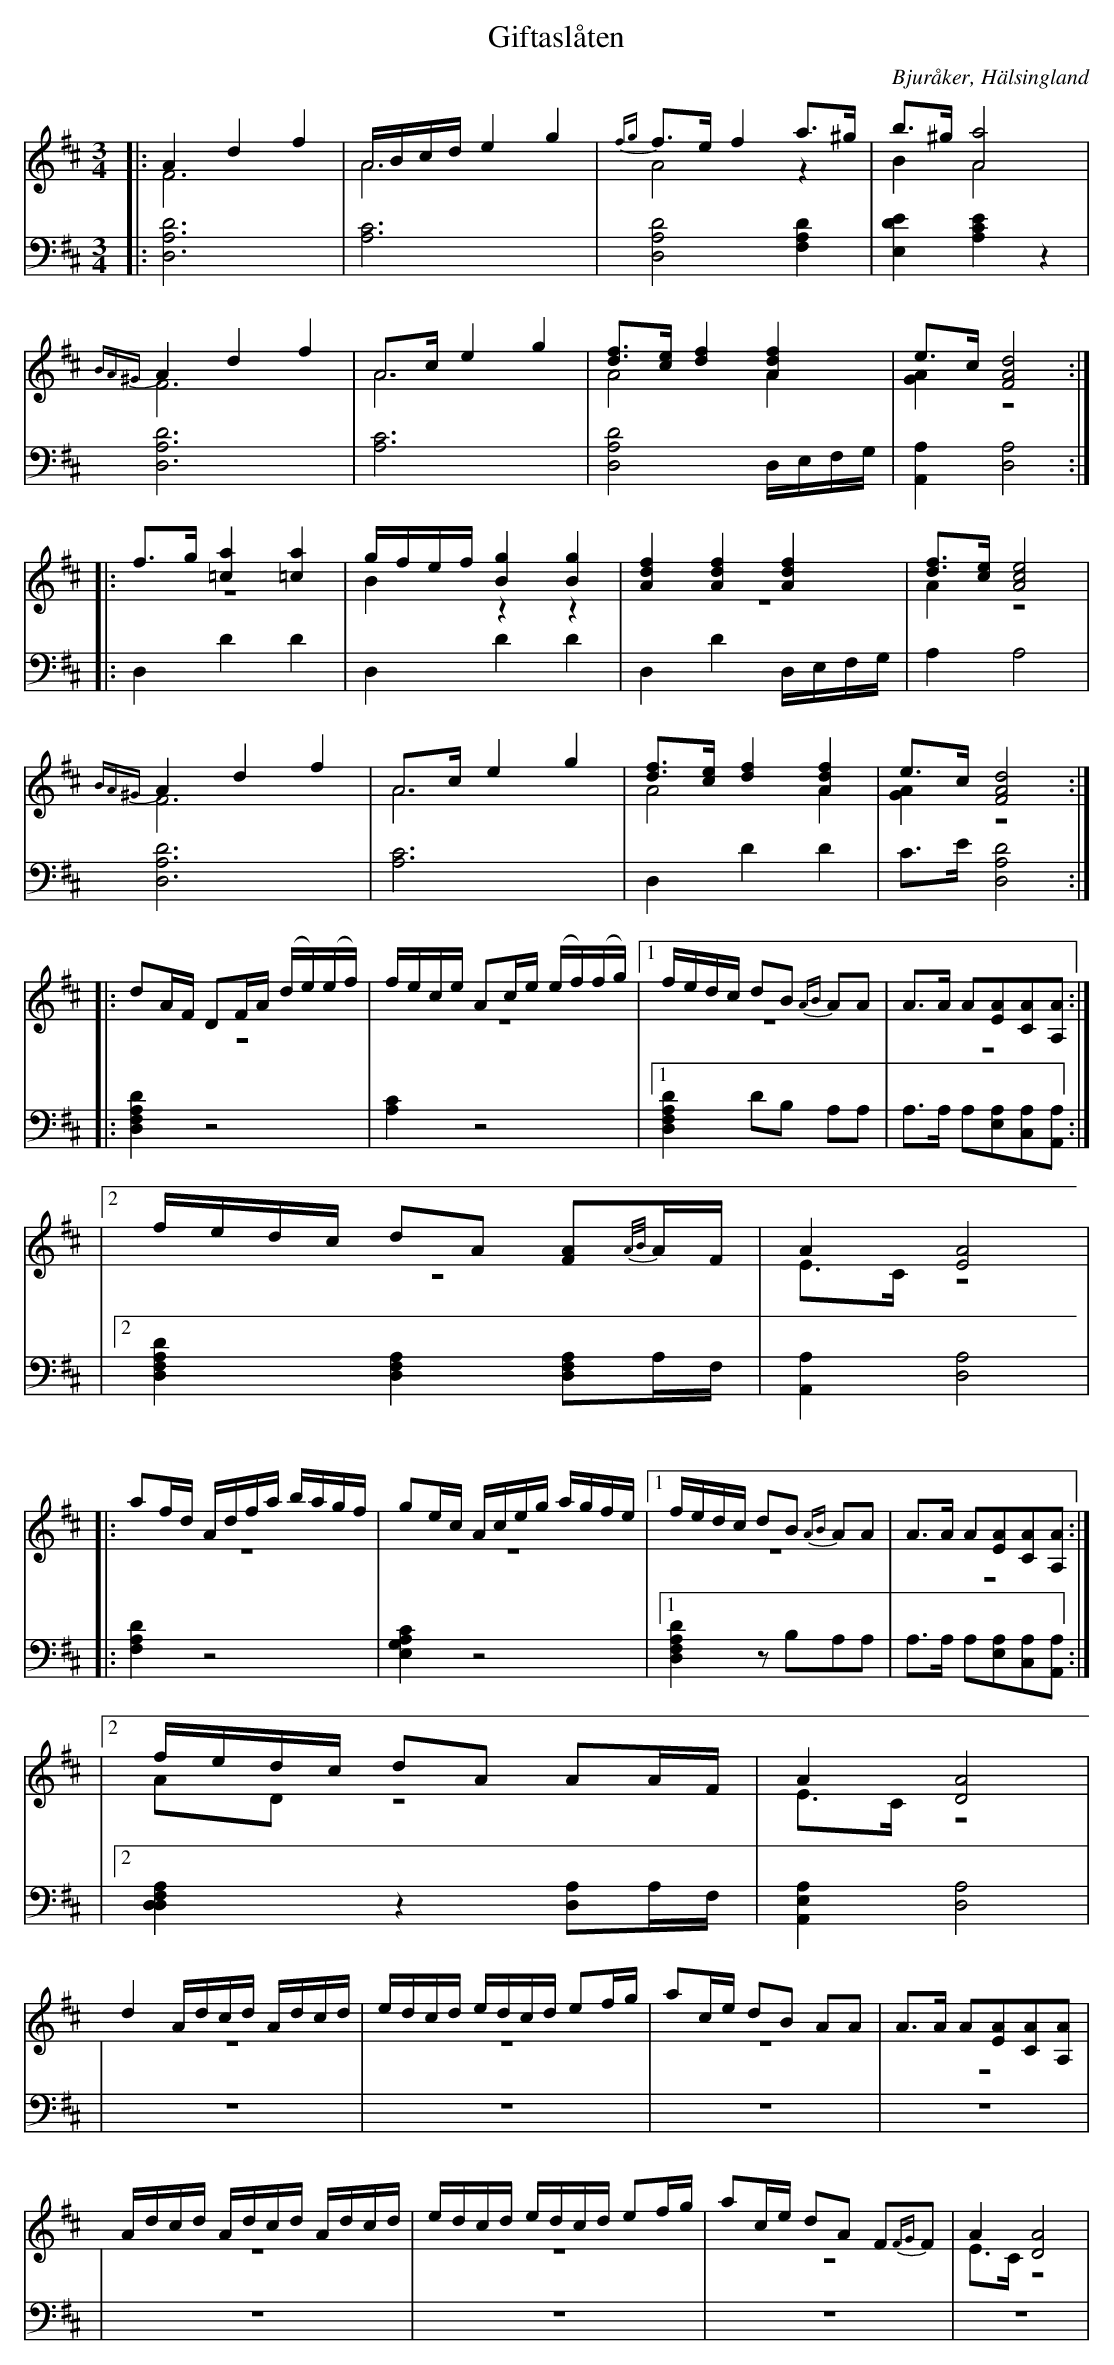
X:1
T: Giftaslåten
O: Bjuråker, Hälsingland
M: 3/4
L: 1/8
K: D
V:1
V:2 merge
V:3
V:1
|: A2 d2 f2|A/B/c/d/ e2 g2|{fg}f>e f2 a>^g |b>^g [A4a4]|
 {BA^G}A2 d2 f2|A>c e2 g2|[df]>[ce] [d2f2] [A2d2f2]| e>c [F4A4d4]:|
|:f>g [=c2a2] [=c2a2]|g/f/e/f/ [B2g2] [B2g2]|[A2d2f2] [A2d2f2] [A2d2f2] |[df]>[ce] [A4c4e4]|
{BA^G}A2 d2 f2|A>c e2 g2|[df]>[ce] [d2f2] [A2d2f2]| e>c [F4A4d4]:|
|:dA/F/ DF/A/ (d/e/)(e/f/)|f/e/c/e/ Ac/e/ (e/f/)(f/g/)|1 f/e/d/c/ dB {AB}AA|A>A A[EA][CA][A,A]:|
|2 f/e/d/c/ dA [FA]{A/B/}A/F/|A2 [E4A4]|
|:af/d/ A/d/f/a/ b/a/g/f/|ge/c/ A/c/e/g/ a/g/f/e/|1 f/e/d/c/ dB {AB}AA|A>A A[EA][CA][A,A]:|
|2 f/e/d/c/ dA AA/F/| A2 [D4A4]|
d2 A/d/c/d/ A/d/c/d/|e/d/c/d/ e/d/c/d/ ef/g/|ac/e/ dB AA|A>A A[EA][CA][A,A]|
A/d/c/d/ A/d/c/d/ A/d/c/d/|e/d/c/d/ e/d/c/d/ ef/g/| ac/e/ dA F{FG}F|A2 [D4A4]|
V:2
|: F6| A6|A4 z2|B2 A4|
F6| A6|A4 A2|[G2A2] z4:|
|:z6|B2 z2 z2|z6|A2 z4|
F6|A6|A4 A2|[G2A2] z4:|
|:z6|z6|1 z6|z6:|
|2 z6|E>C z4|
|:z6|z6|1 z6|z6:|
|2 AD z4|E>C z4|
|z6|z6|z6|z6|
|z6|z6|z6|E>C z4|
V:4 clef=bass
|: [D,6A,6D6]| [A,6C6]|[D,4A,4D4] [F,2A,2D2]|[E,2D2E2] [A,2C2E2] z2|
[D,6A,6D6]| [A,6C6]|[D,4A,4D4] D,/E,/F,/G,/|[A,,2A,2] [D,4A,4] :|
|:D,2 D2 D2|D,2 D2 D2|D,2 D2 D,/E,/F,/G,/|A,2 A,4|
[D,6A,6D6]|[A,6C6]| D,2 D2 D2|C>E [D,4A,4D4] :|
|:[D,2F,2A,2D2] z4|[A,2C2] z4|1 [D,2F,2A,2D2] DB, A,A,|A,>A, A,[E,A,][C,A,][A,,A,]:|
|2 [D,2F,2A,2D2] [D,2F,2A,2] [D,F,A,]A,/F,/ |[A,,2A,2] [D,4A,4]|
|:[F,2A,2D2] z4|[E,2G,2A,2C2] z4|1 [D,2F,2A,2D2] z B,A,A,|A,>A, A,[E,A,][C,A,][A,,A,]:|
|2 [D,2F,2A,2D,2] z2 [D,A,]A,/F,/| [A,,2E,2A,2] [D,4A,4]|
|z6|z6|z6|z6|
|z6|z6|z6|z6|
